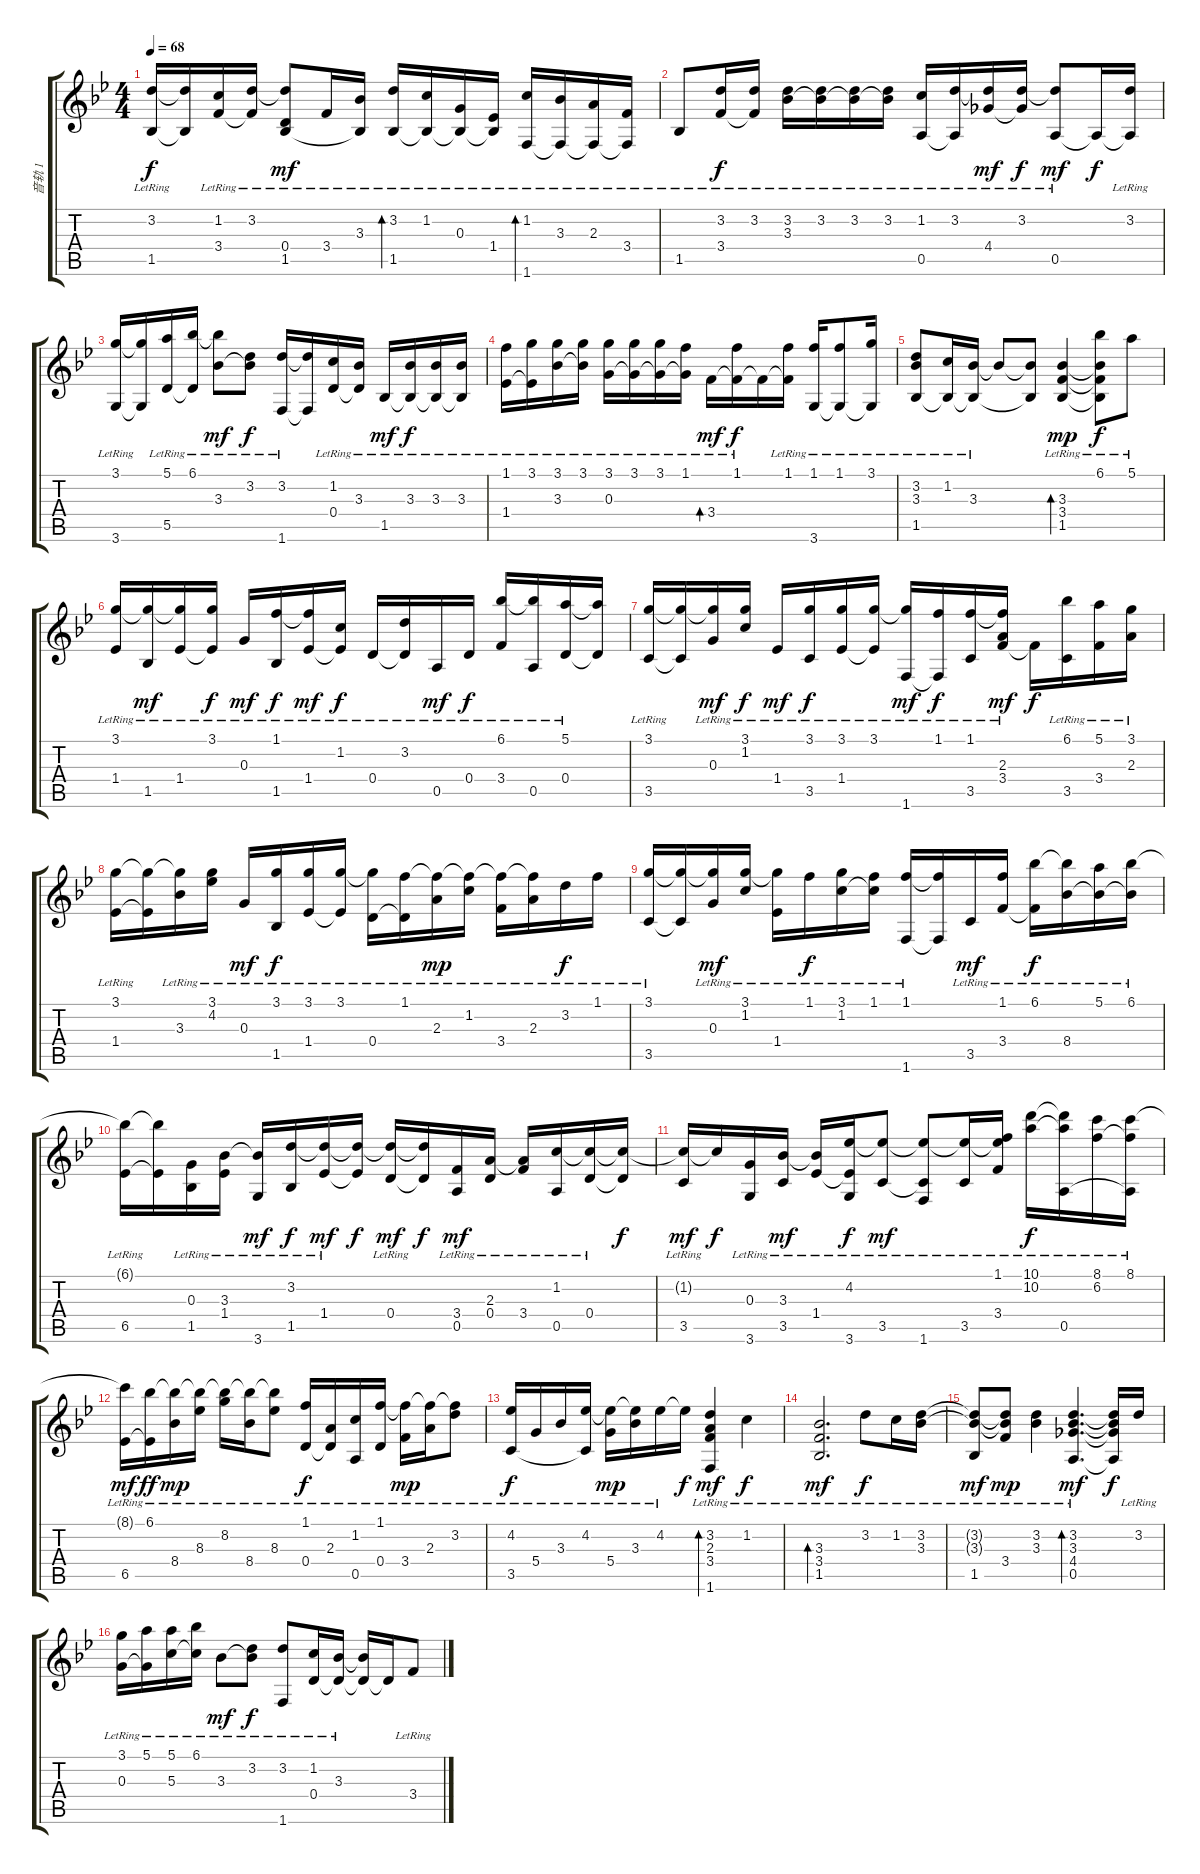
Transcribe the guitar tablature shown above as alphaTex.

\track ("音轨 1" "音轨 1") {instrument acousticguitarsteel}
\staff {score tabs}
\tuning (E4 B3 G3 D3 A2 E2) {hide}
\ts (4 4)
\tempo 68
\clef g2
\ks bb
(3.2{lr} 1.5{lr}).16{dy f} (3.2{t} 1.5{t}).16 (1.2{lr} 3.4{lr}).16 (3.2{lr} 3.4{t}).16 (3.2{t} 0.4{lr} 1.5{lr}).8{dy mf} 3.4{lr}.16 (3.3{lr} 1.5{t}).16 (3.2{lr} 1.5{lr}).16{bd 240} (1.2{lr} 1.5{t}).16 (0.3{lr} 1.5{t}).16 (1.4{lr} 1.5{t}).16 (1.2{lr} 1.6{lr}).16{bd 240} (3.3{lr} 1.6{t}).16 (2.3{lr} 1.6{t}).16 (3.4{lr} 1.6{t}).16 |
1.5{lr}.8 (3.2{lr} 3.4{lr}).16{dy f} (3.2{lr} 3.4{t}).16 (3.2{lr} 3.3{lr}).16 (3.2{lr} 3.3{t}).16 (3.2{lr} 3.3{t}).16 (3.2{lr} 3.3{t}).16 (1.2{lr} 0.5{lr}).16 (3.2{lr} 0.5{t}).16 (3.2{t} 4.4{lr}).16{dy mf} (3.2{lr} 4.4{t}).16{dy f} (3.2{t} 0.5{lr}).8{dy mf} 0.5{t}.16{dy f} (3.2{lr} 0.5{t}).16 |
(3.1{lr} 3.6{lr}).16 (3.1{t} 3.6{t}).16 (5.1{lr} 5.5{lr}).16 (6.1{lr} 5.5{t}).16 (6.1{t} 3.3{lr}).8{dy mf} (3.2{lr} 3.3{t}).8{dy f} (3.2{lr} 1.6{lr}).16 (3.2{t} 1.6{t}).16 (1.2{lr} 0.4{lr}).16 (3.3{lr} 0.4{t}).16 1.5{lr}.16{dy mf} (3.3{lr} 1.5{t}).16{dy f} (3.3{lr} 1.5{t}).16 (3.3{lr} 1.5{t}).16 |
(1.1{lr} 1.4{lr}).16 (3.1{lr} 1.4{t}).16 (3.1{lr} 3.3{lr}).16 (3.1{lr} 3.3{t}).16 (3.1{lr} 0.3{lr}).16 (3.1{lr} 0.3{t}).16 (3.1{lr} 0.3{t}).16 (1.1{lr} 0.3{t}).16 3.4{lr}.16{bd 240 dy mf} (1.1{lr} 3.4{t}).16{dy f} 3.4{t}.16 (1.1{lr} 3.4{t}).16 (1.1{lr} 3.6{lr}).16 (1.1{lr} 3.6{t}).8 (3.1{lr} 3.6{t}).16 |
(3.2{lr} 3.3{lr} 1.5{lr}).8 (1.2{lr} 1.5{t}).16 (3.3{lr} 1.5{t}).16 3.3{t}.8 (3.3{t} 1.5{t}).8 (3.3{lr} 3.4{lr} 1.5{lr}).4{bd 240 dy mp} (6.1{lr} 3.3{t} 3.4{t} 1.5{t}).8{dy f} 5.1{lr}.8 |
(3.1{lr} 1.4{lr}).16 (3.1{t} 1.5{lr}).16{dy mf} (3.1{t} 1.4{lr}).16 (3.1{lr} 1.4{t}).16{dy f} 0.3{lr}.16{dy mf} (1.1{lr} 1.5{lr}).16{dy f} (1.1{t} 1.4{lr}).16{dy mf} (1.2{lr} 1.4{t}).16{dy f} 0.4{lr}.16 (3.2{lr} 0.4{t}).16 0.5{lr}.16{dy mf} 0.4{lr}.16{dy f} (6.1{lr} 3.4{lr}).16 (6.1{t} 0.5{lr}).16 (5.1{lr} 0.4{lr}).16 (5.1{t} 0.4{t}).16 |
(3.1{lr} 3.5{lr}).16 (3.1{t} 3.5{t}).16 (3.1{t} 0.3{lr}).16{dy mf} (3.1{lr} 1.2{lr}).16{dy f} 1.4{lr}.16{dy mf} (3.1{lr} 3.5{lr}).16{dy f} (3.1{lr} 1.4{lr}).16 (3.1{lr} 1.4{t}).16 (3.1{t} 1.6{lr}).16{dy mf} (1.1{lr} 1.6{t}).16{dy f} (1.1{lr} 3.5{lr}).16 (1.1{t} 2.3{lr} 3.4{lr}).16{dy mf} 3.4{t}.16{dy f} (6.1{lr} 3.5{lr}).16 (5.1{lr} 3.4{lr}).16 (3.1{lr} 2.3{lr}).16 |
(3.1{lr} 1.4{lr}).16 (3.1{t} 1.4{t}).16 (3.1{t} 3.3{lr}).16 (3.1{lr} 4.2{lr}).16 0.3{lr}.16{dy mf} (3.1{lr} 1.5{lr}).16{dy f} (3.1{lr} 1.4{lr}).16 (3.1{lr} 1.4{t}).16 (3.1{t} 0.4{lr}).16 (1.1{lr} 0.4{t}).16 (1.1{t} 2.3{lr}).16{dy mp} (1.1{t} 1.2{lr}).16 (1.1{t} 3.4{lr}).16 (1.1{t} 2.3{lr}).16 3.2{lr}.16{dy f} 1.1{lr}.16 |
(3.1{lr} 3.5{lr}).16 (3.1{t} 3.5{t}).16 (3.1{t} 0.3{lr}).16{dy mf} (3.1{lr} 1.2{lr}).16 (3.1{t} 1.4{lr}).16 1.1{lr}.16{dy f} (3.1{lr} 1.2{lr}).16 (1.1{lr} 1.2{t}).16 (1.1{lr} 1.6{lr}).16 (1.1{t} 1.6{t}).16 3.5{lr}.16{dy mf} (1.1{lr} 3.4{lr}).16 (6.1{lr} 3.4{t}).16{dy f} (6.1{t} 8.4{lr}).16 (5.1{lr} 8.4{t}).16 (6.1{lr} 8.4{t}).16 |
(6.1{t} 6.5{lr}).16 (6.1{t} 6.5{t}).16 (0.3{lr} 1.5{lr}).16 (3.3{lr} 1.4{lr}).16 (3.3{t} 3.6{lr}).16{dy mf} (3.2{lr} 1.5{lr}).16{dy f} (3.2{t} 1.4{lr}).16{dy mf} (3.2{t} 1.4{t}).16{dy f} (3.2{t} 0.4{lr}).16{dy mf} (3.2{t} 0.4{t}).16{dy f} (3.4{lr} 0.5{lr}).16{dy mf} (2.3{lr} 0.4{lr}).16 (2.3{t} 3.4{lr}).16 (1.2{lr} 0.5{lr}).16 (1.2{t} 0.4{lr}).16 (1.2{t} 0.4{t}).16{dy f} |
(1.2{t} 3.5{lr}).16{dy mf} 1.2{t}.16{dy f} (0.3{lr} 3.6{lr}).16 (3.3{lr} 3.5{lr}).16{dy mf} (3.3{t} 1.4{lr}).16 (4.2{lr} 1.4{t} 3.6{lr}).16{dy f} (4.2{t} 3.5{lr}).8{dy mf} (4.2{t} 3.5{t} 1.6{lr}).8 (4.2{t} 3.5{lr}).16 (1.1{lr} 4.2{t} 3.4{lr}).16 (10.1{lr} 10.2{lr}).16{dy f} (10.1{t} 10.2{t} 0.5{lr}).16 (8.1{lr} 6.2{lr}).16 (8.1{lr} 6.2{t} 0.5{t}).16 |
(8.1{t} 6.5{lr}).16{dy mf} (6.1{lr} 6.5{t}).16{dy ff} (6.1{t} 8.4{lr}).16{dy mp} (6.1{t} 8.3{lr}).16 (6.1{t} 8.2{lr}).16 (6.1{t} 8.4{lr}).16 (6.1{t} 8.3{lr}).8 (1.1{lr} 0.4{lr}).16{dy f} (2.3{lr} 0.4{t}).16 (1.2{lr} 0.5{lr}).16 (1.1{lr} 0.4{lr}).16 (1.1{t} 3.4{lr}).16{dy mp} (1.1{t} 2.3{lr}).16 (1.1{t} 3.2{lr}).8 |
(4.2{lr} 3.5{lr}).16{dy f} 5.4{lr}.16 3.3{lr}.16 (4.2{lr} 3.5{t}).16 (4.2{t} 5.4{lr}).16{dy mp} (4.2{t} 3.3{lr}).16 4.2{lr}.16 4.2{t}.16{dy f} (3.2{lr} 2.3{lr} 3.4{lr} 1.6{lr}).4{bd 240 dy mf} 1.2{lr}.4{dy f} |
(3.3{lr} 3.4{lr} 1.5{lr}).2{d bd 240 dy mf} 3.2{lr}.8{dy f} 1.2{lr}.16 (3.2{lr} 3.3{lr}).16 |
(3.2{t} 3.3{t} 1.5{lr}).8{dy mf} (3.2{t} 3.3{t} 3.4{lr}).8{dy mp} (3.2{lr} 3.3{lr}).4 (3.2{lr} 3.3{lr} 4.4{lr} 0.5{lr}).4{d bd 240 dy mf} (3.2{t} 3.3{t} 4.4{t} 0.5{t}).16{dy f} 3.2{lr}.16 |
(3.1{lr} 0.3{lr}).16 (5.1{lr} 0.3{t}).16 (5.1{lr} 5.3{lr}).16 (6.1{lr} 5.3{t}).16 3.3{lr}.8{dy mf} (3.2{lr} 3.3{t}).8{dy f} (3.2{lr} 1.6{lr}).8 (1.2{lr} 0.4{lr}).16 (3.3{lr} 0.4{t}).16 (3.3{t} 0.4{t}).16 0.4{t}.16 3.4{lr}.8
